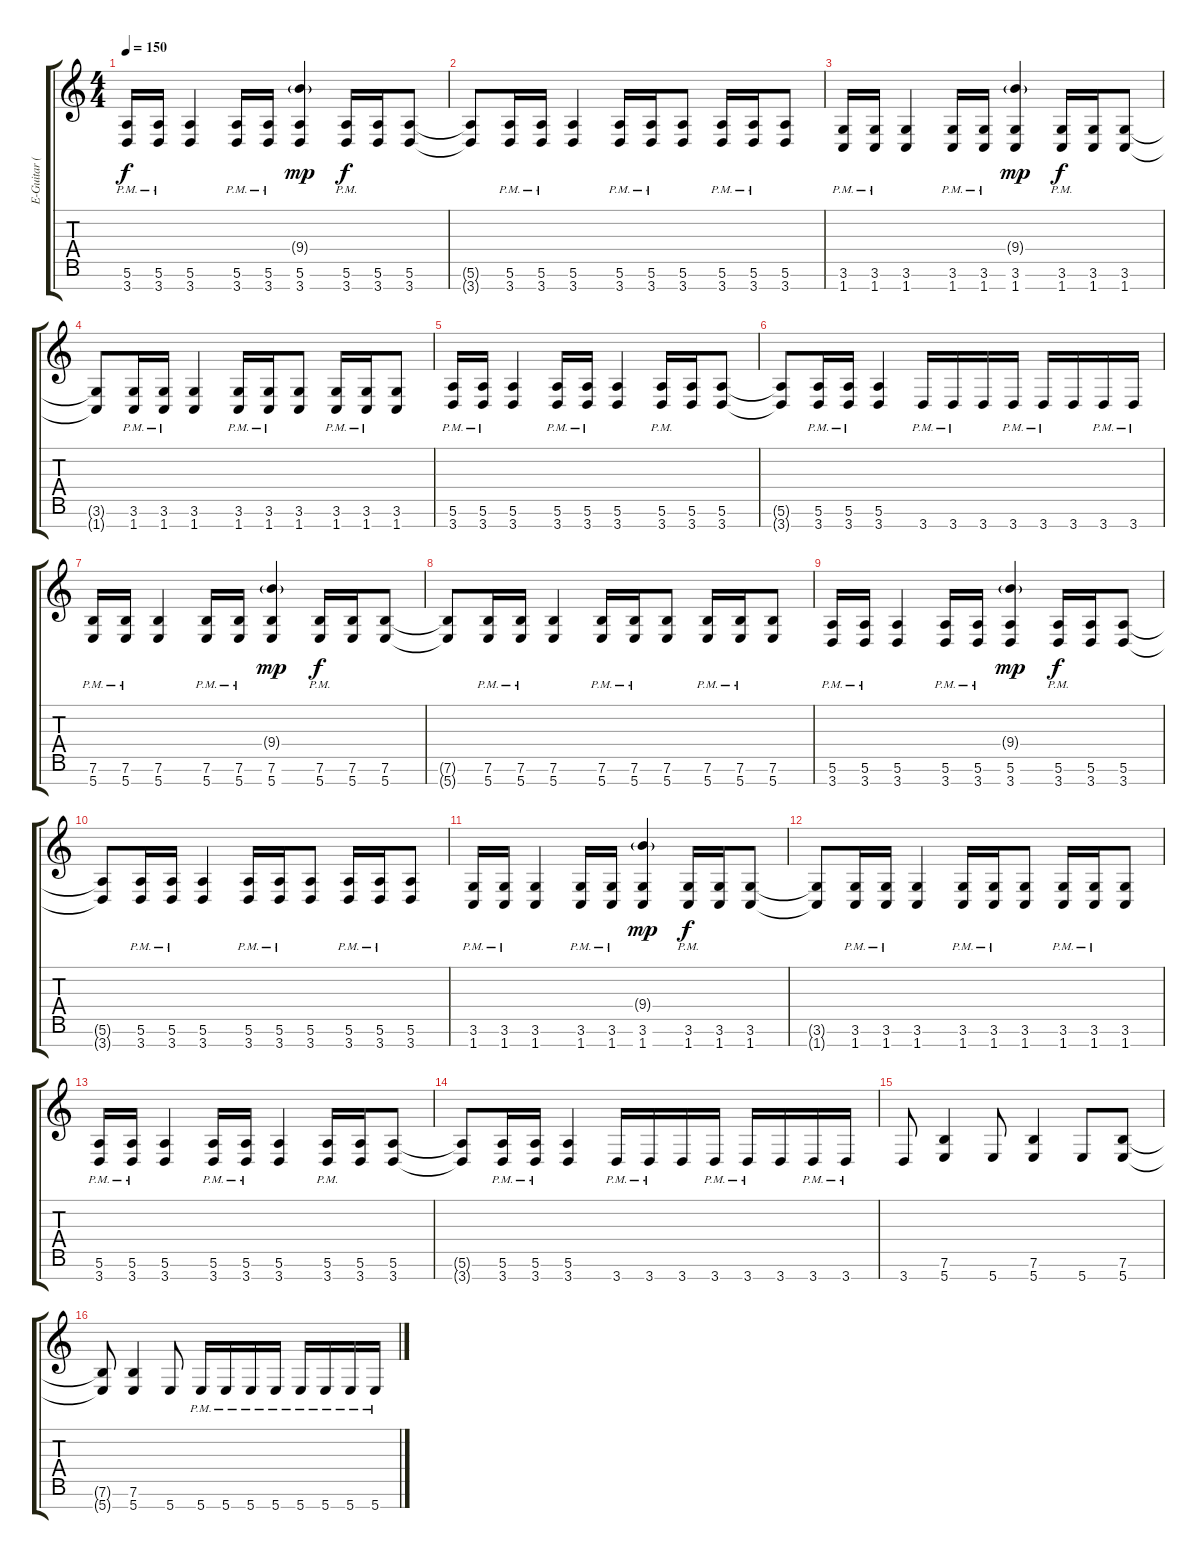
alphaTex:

\track ("E-Guitar (7-String)" "E-Guitar (") {instrument distortionguitar}
\staff {score tabs}
\tuning (E4 B3 G3 D3 A2 E2 B1) {hide}
\ts (4 4)
\tempo 150
\clef g2
\ks c
(5.6 3.7{pm}).16{dy f} (5.6 3.7{pm}).16 (5.6 3.7).4 (5.6 3.7{pm}).16 (5.6 3.7{pm}).16 (9.4{g} 5.6 3.7).4{dy mp} (5.6 3.7{pm}).16{dy f} (5.6 3.7).16 (5.6 3.7).8 |
(5.6{t} 3.7{t}).8 (5.6 3.7{pm}).16 (5.6 3.7{pm}).16 (5.6 3.7).4 (5.6 3.7{pm}).16 (5.6 3.7{pm}).16 (5.6 3.7).8 (5.6 3.7{pm}).16 (5.6 3.7{pm}).16 (5.6 3.7).8 |
(3.6 1.7{pm}).16 (3.6 1.7{pm}).16 (3.6 1.7).4 (3.6 1.7{pm}).16 (3.6 1.7{pm}).16 (9.4{g} 3.6 1.7).4{dy mp} (3.6 1.7{pm}).16{dy f} (3.6 1.7).16 (3.6 1.7).8 |
(3.6{t} 1.7{t}).8 (3.6 1.7{pm}).16 (3.6 1.7{pm}).16 (3.6 1.7).4 (3.6 1.7{pm}).16 (3.6 1.7{pm}).16 (3.6 1.7).8 (3.6 1.7{pm}).16 (3.6 1.7{pm}).16 (3.6 1.7).8 |
(5.6 3.7{pm}).16 (5.6 3.7{pm}).16 (5.6 3.7).4 (5.6 3.7{pm}).16 (5.6 3.7{pm}).16 (5.6 3.7).4 (5.6 3.7{pm}).16 (5.6 3.7).16 (5.6 3.7).8 |
(5.6{t} 3.7{t}).8 (5.6 3.7{pm}).16 (5.6 3.7{pm}).16 (5.6 3.7).4 3.7{pm}.16 3.7{pm}.16 3.7.16 3.7{pm}.16 3.7{pm}.16 3.7.16 3.7{pm}.16 3.7{pm}.16 |
(7.6 5.7{pm}).16 (7.6 5.7{pm}).16 (7.6 5.7).4 (7.6 5.7{pm}).16 (7.6 5.7{pm}).16 (9.4{g} 7.6 5.7).4{dy mp} (7.6 5.7{pm}).16{dy f} (7.6 5.7).16 (7.6 5.7).8 |
(7.6{t} 5.7{t}).8 (7.6 5.7{pm}).16 (7.6 5.7{pm}).16 (7.6 5.7).4 (7.6 5.7{pm}).16 (7.6 5.7{pm}).16 (7.6 5.7).8 (7.6 5.7{pm}).16 (7.6 5.7{pm}).16 (7.6 5.7).8 |
(5.6 3.7{pm}).16 (5.6 3.7{pm}).16 (5.6 3.7).4 (5.6 3.7{pm}).16 (5.6 3.7{pm}).16 (9.4{g} 5.6 3.7).4{dy mp} (5.6 3.7{pm}).16{dy f} (5.6 3.7).16 (5.6 3.7).8 |
(5.6{t} 3.7{t}).8 (5.6 3.7{pm}).16 (5.6 3.7{pm}).16 (5.6 3.7).4 (5.6 3.7{pm}).16 (5.6 3.7{pm}).16 (5.6 3.7).8 (5.6 3.7{pm}).16 (5.6 3.7{pm}).16 (5.6 3.7).8 |
(3.6 1.7{pm}).16 (3.6 1.7{pm}).16 (3.6 1.7).4 (3.6 1.7{pm}).16 (3.6 1.7{pm}).16 (9.4{g} 3.6 1.7).4{dy mp} (3.6 1.7{pm}).16{dy f} (3.6 1.7).16 (3.6 1.7).8 |
(3.6{t} 1.7{t}).8 (3.6 1.7{pm}).16 (3.6 1.7{pm}).16 (3.6 1.7).4 (3.6 1.7{pm}).16 (3.6 1.7{pm}).16 (3.6 1.7).8 (3.6 1.7{pm}).16 (3.6 1.7{pm}).16 (3.6 1.7).8 |
(5.6 3.7{pm}).16 (5.6 3.7{pm}).16 (5.6 3.7).4 (5.6 3.7{pm}).16 (5.6 3.7{pm}).16 (5.6 3.7).4 (5.6 3.7{pm}).16 (5.6 3.7).16 (5.6 3.7).8 |
(5.6{t} 3.7{t}).8 (5.6 3.7{pm}).16 (5.6 3.7{pm}).16 (5.6 3.7).4 3.7{pm}.16 3.7{pm}.16 3.7.16 3.7{pm}.16 3.7{pm}.16 3.7.16 3.7{pm}.16 3.7{pm}.16 |
3.7.8 (7.6 5.7).4 5.7.8 (7.6 5.7).4 5.7.8 (7.6 5.7).8 |
(7.6{t} 5.7{t}).8 (7.6 5.7).4 5.7.8 5.7{pm}.16 5.7{pm}.16 5.7{pm}.16 5.7{pm}.16 5.7{pm}.16 5.7{pm}.16 5.7{pm}.16 5.7{pm}.16
